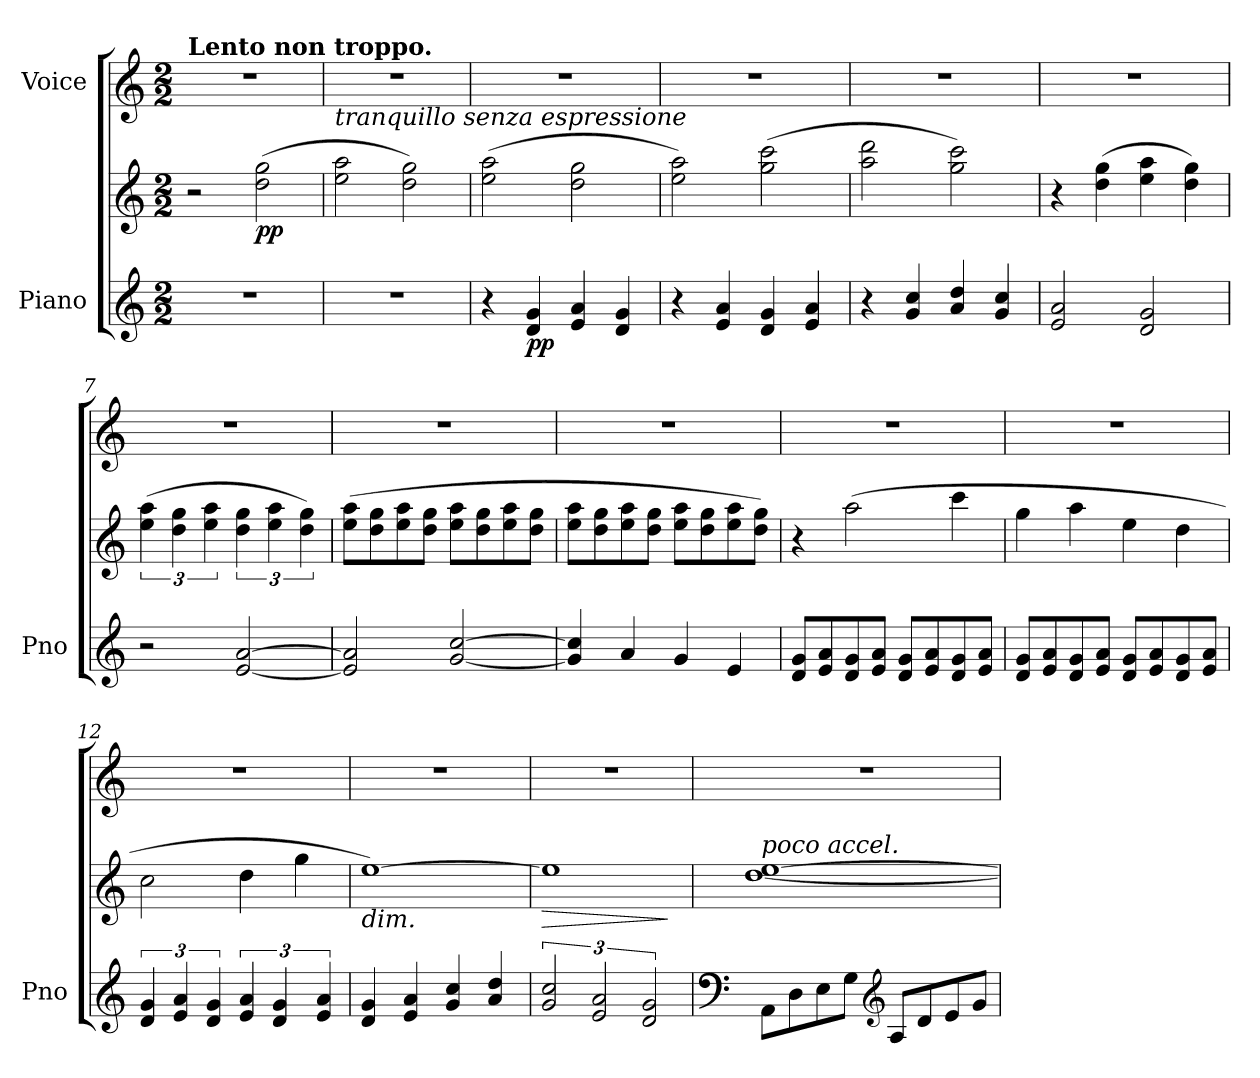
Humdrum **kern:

**kern	**kern	**dynam	**kern
*part2	*part2	*part2	*part1
*staff3	*staff2	*staff2/3	*staff1
*I"Piano	*	*	*I"Voice
*I'Pno	*	*	*
*clefG2	*clefG2	*	*clefG2
*k[]	*k[]	*	*k[]
*M2/2	*M2/2	*	*M2/2
=1	=1	=1	=1
!	!	!	!LO:TX:a:B:t=Lento non troppo.
1r	2r	.	1r
!	!	!LO:DY:b	!
.	(2dd\ 2gg\	pp	.
=2	=2	=2	=2
!	!LO:TX:i:t=tranquillo  senza  espressione	!	!
1r	2ee\ 2aa\	.	1r
.	2dd\ 2gg\)	.	.
=3	=3	=3	=3
4r	(2ee\ 2aa\	.	1r
!	!	!LO:DY:b=2	!
4d/ 4g/	.	pp	.
4e/ 4a/	2dd\ 2gg\	.	.
4d/ 4g/	.	.	.
=4	=4	=4	=4
4r	2ee\ 2aa\)	.	1r
4e/ 4a/	.	.	.
4d/ 4g/	(2gg\ 2ccc\	.	.
4e/ 4a/	.	.	.
=5	=5	=5	=5
4r	2aa\ 2ddd\	.	1r
4g/ 4cc/	.	.	.
4a/ 4dd/	2gg\ 2ccc\)	.	.
4g/ 4cc/	.	.	.
=6	=6	=6	=6
2e/ 2a/	4r	.	1r
.	(4dd\ 4gg\	.	.
2d/ 2g/	4ee\ 4aa\	.	.
.	4dd\ 4gg\)	.	.
=7	=7	=7	=7
2r	(6ee\ 6aa\	.	1r
!	!	!LO:DY:b	!
!	!	!LO:DY:n=1:b	!
.	6dd\ 6gg\	other-dynamics pp	.
.	6ee\ 6aa\	.	.
[2e/ [2a/	6dd\ 6gg\	.	.
.	6ee\ 6aa\	.	.
.	6dd\ 6gg\)	.	.
=8	=8	=8	=8
2e/] 2a/]	(8ee\ 8aa\L	.	1r
.	8dd\ 8gg\	.	.
.	8ee\ 8aa\	.	.
.	8dd\ 8gg\J	.	.
[2g/ [2cc/	8ee\ 8aa\L	.	.
.	8dd\ 8gg\	.	.
.	8ee\ 8aa\	.	.
.	8dd\ 8gg\J	.	.
=9	=9	=9	=9
4g/] 4cc/]	8ee\ 8aa\L	.	1r
.	8dd\ 8gg\	.	.
4a/	8ee\ 8aa\	.	.
.	8dd\ 8gg\J	.	.
4g/	8ee\ 8aa\L	.	.
.	8dd\ 8gg\	.	.
4e/	8ee\ 8aa\	.	.
.	8dd\ 8gg\J)	.	.
=10	=10	=10	=10
8d/ 8g/L	4r	.	1r
8e/ 8a/	.	.	.
!	!	!LO:DY:b	!
!	!	!LO:DY:n=1:b	!
8d/ 8g/	(2aa\	p other-dynamics	.
8e/ 8a/J	.	.	.
8d/ 8g/L	.	.	.
8e/ 8a/	.	.	.
8d/ 8g/	4ccc\	.	.
8e/ 8a/J	.	.	.
=11	=11	=11	=11
8d/ 8g/L	4gg\	.	1r
8e/ 8a/	.	.	.
8d/ 8g/	4aa\	.	.
8e/ 8a/J	.	.	.
8d/ 8g/L	4ee\	.	.
8e/ 8a/	.	.	.
8d/ 8g/	4dd\	.	.
8e/ 8a/J	.	.	.
=12	=12	=12	=12
6d/ 6g/	2cc\	.	1r
6e/ 6a/	.	.	.
6d/ 6g/	.	.	.
6e/ 6a/	4dd\	.	.
6d/ 6g/	.	.	.
.	4gg\	.	.
6e/ 6a/	.	.	.
=13	=13	=13	=13
!	!LO:TX:b:i:t=dim.	!	!
4d/ 4g/	[1ee)	.	1r
4e/ 4a/	.	.	.
4g/ 4cc/	.	.	.
4a/ 4dd/	.	.	.
=14	=14	=14	=14
!	!	!LO:HP:b	!
3g/ 3cc/	1ee]	>	1r
3e/ 3a/	.	.	.
3d/ 3g/	.	.	.
.	.	]	.
=15	=15	=15	=15
*clefF4	*	*	*
!	!LO:TX:i:t=poco accel.	!	!
!	!	!LO:DY:b	!
!	!	!LO:DY:n=1:b	!
8AA\L	[1dd [>1ee	other-dynamics p	1r
8D\	.	.	.
8E\	.	.	.
8G\J	.	.	.
*clefG2	*	*	*
8A/L	.	.	.
8d/	.	.	.
8e/	.	.	.
8g/J	.	.	.
=	=	=	=
*-	*-	*-	*-
